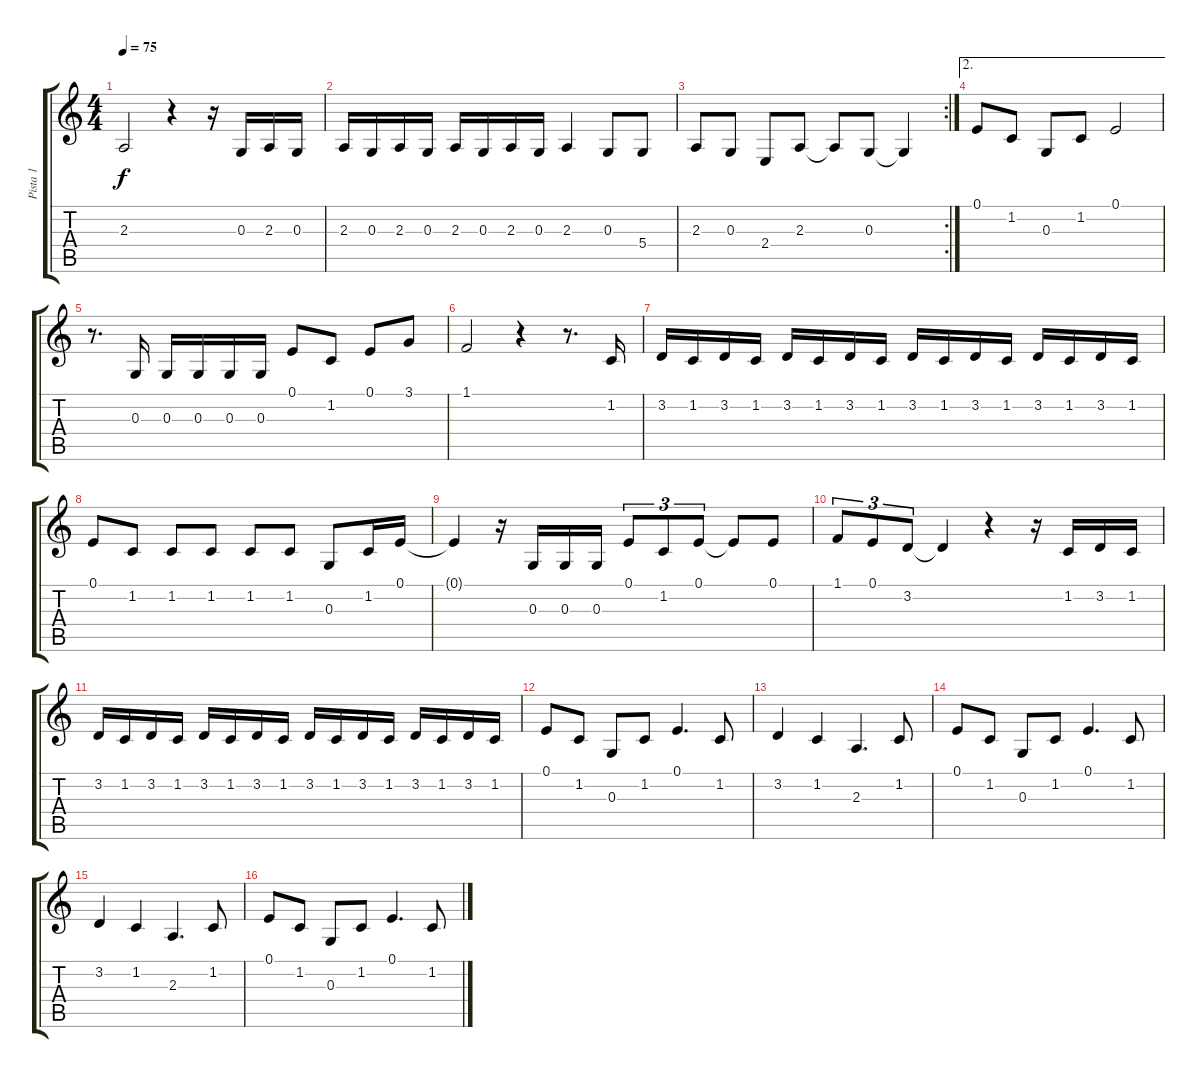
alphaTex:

\track ("Pista 1" "Pista 1") {instrument lead2sawtooth}
\staff {score tabs}
\tuning (E4 B3 G3 D3 A2 E2) {hide}
\ts (4 4)
\tempo 75
\clef g2
\ks c
2.3.2{dy f} r.4 r.16 0.3.16 2.3.16 0.3.16 |
2.3.16 0.3.16 2.3.16 0.3.16 2.3.16 0.3.16 2.3.16 0.3.16 2.3.4 0.3.8 5.4.8 |
\rc 2
2.3.8 0.3.8 2.4.8 2.3.8 2.3{t}.8 0.3.8 0.3{t}.4 |
\ae 2
0.1.8 1.2.8 0.3.8 1.2.8 0.1.2 |
r.8{d} 0.3.16 0.3.16 0.3.16 0.3.16 0.3.16 0.1.8 1.2.8 0.1.8 3.1.8 |
1.1.2 r.4 r.8{d} 1.2.16 |
3.2.16 1.2.16 3.2.16 1.2.16 3.2.16 1.2.16 3.2.16 1.2.16 3.2.16 1.2.16 3.2.16 1.2.16 3.2.16 1.2.16 3.2.16 1.2.16 |
0.1.8 1.2.8 1.2.8 1.2.8 1.2.8 1.2.8 0.3.8 1.2.16 0.1.16 |
0.1{t}.4 r.16 0.3.16 0.3.16 0.3.16 0.1.8{tu (3 2)} 1.2.8{tu (3 2)} 0.1.8{tu (3 2)} 0.1{t}.8 0.1.8 |
1.1.8{tu (3 2)} 0.1.8{tu (3 2)} 3.2.8{tu (3 2)} 3.2{t}.4 r.4 r.16 1.2.16 3.2.16 1.2.16 |
3.2.16 1.2.16 3.2.16 1.2.16 3.2.16 1.2.16 3.2.16 1.2.16 3.2.16 1.2.16 3.2.16 1.2.16 3.2.16 1.2.16 3.2.16 1.2.16 |
0.1.8 1.2.8 0.3.8 1.2.8 0.1.4{d} 1.2.8 |
3.2.4 1.2.4 2.3.4{d} 1.2.8 |
0.1.8 1.2.8 0.3.8 1.2.8 0.1.4{d} 1.2.8 |
3.2.4 1.2.4 2.3.4{d} 1.2.8 |
0.1.8 1.2.8 0.3.8 1.2.8 0.1.4{d} 1.2.8
